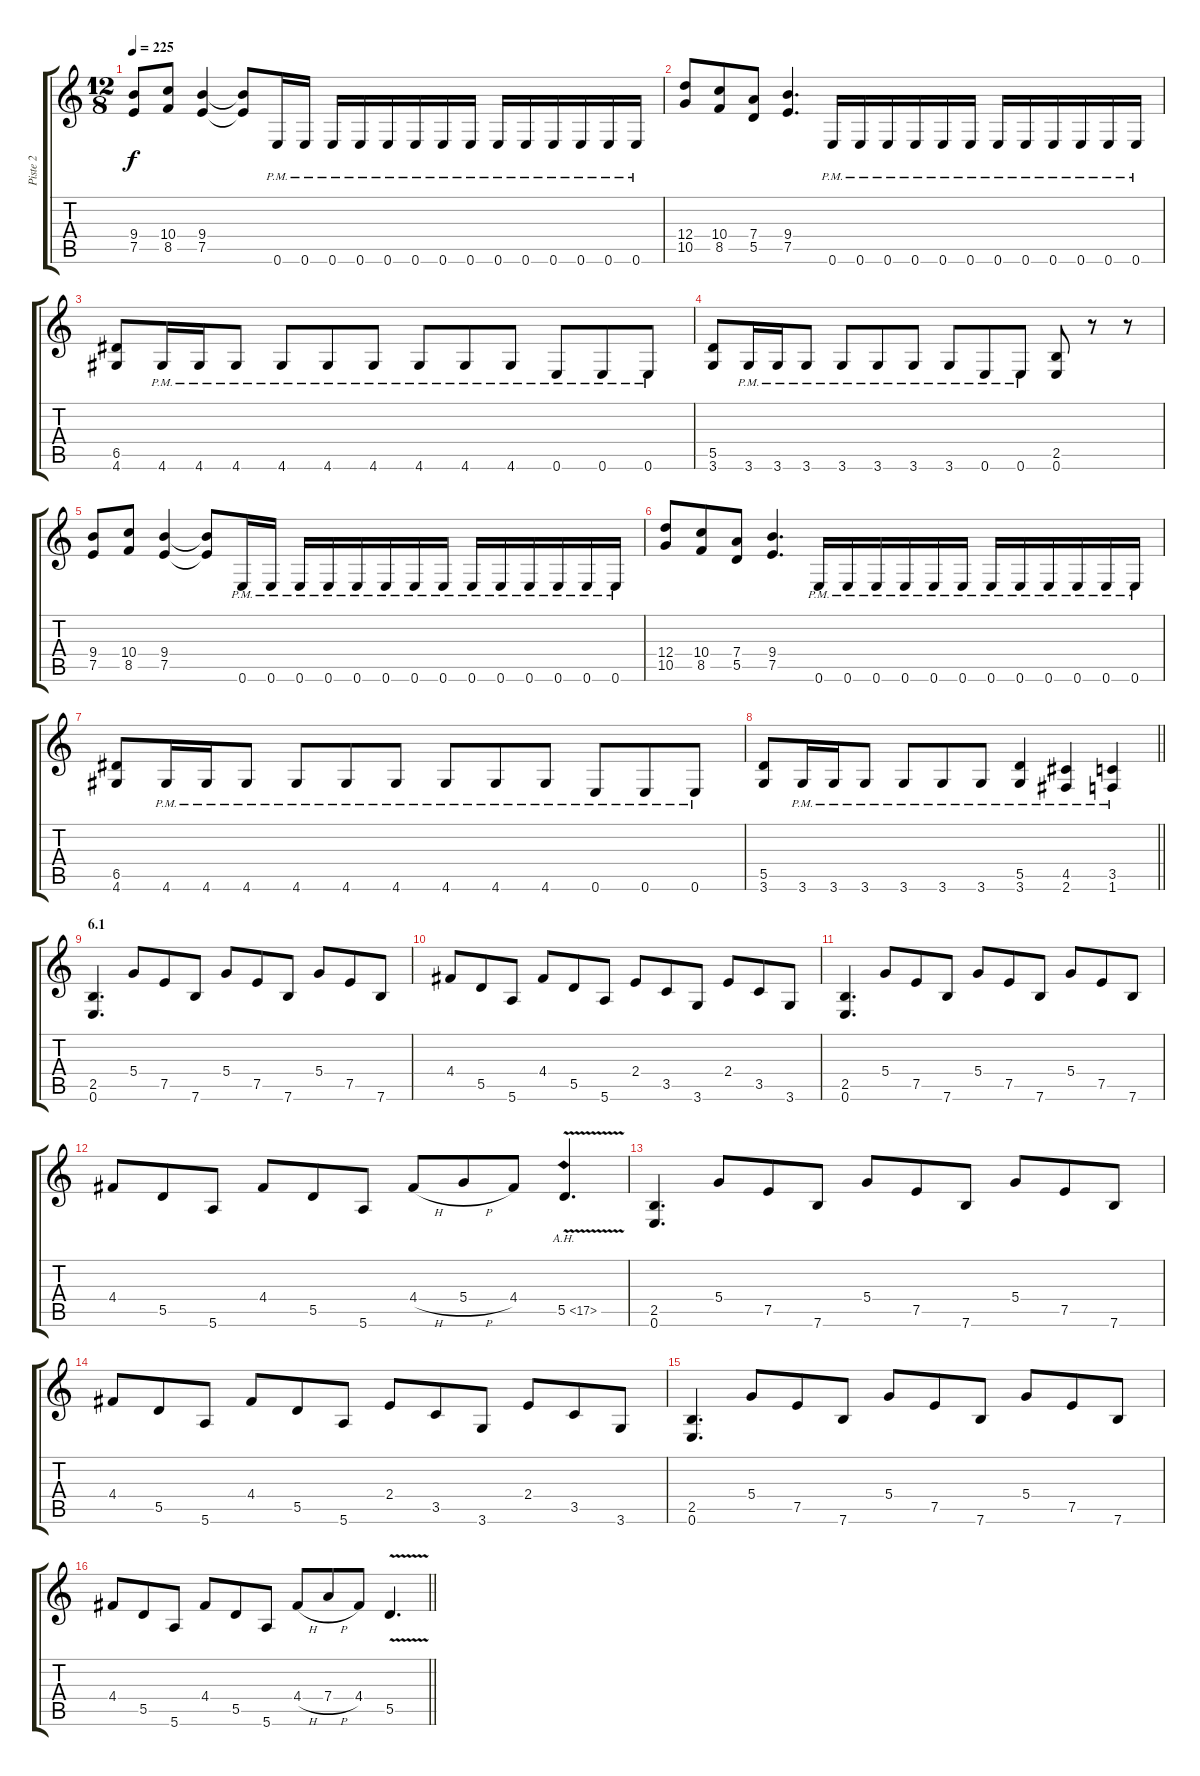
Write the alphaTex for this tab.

\track ("Piste 2" "Piste 2") {instrument distortionguitar}
\staff {score tabs}
\tuning (E4 B3 G3 D3 A2 E2) {hide}
\ts (12 8)
\tempo 225
\clef g2
\ks c
(9.4 7.5).8{dy f} (10.4 8.5).8 (9.4 7.5).4 (9.4{t} 7.5{t}).8 0.6{pm}.16 0.6{pm}.16 0.6{pm}.16 0.6{pm}.16 0.6{pm}.16 0.6{pm}.16 0.6{pm}.16 0.6{pm}.16 0.6{pm}.16 0.6{pm}.16 0.6{pm}.16 0.6{pm}.16 0.6{pm}.16 0.6{pm}.16 |
(12.4 10.5).8 (10.4 8.5).8 (7.4 5.5).8 (9.4 7.5).4{d} 0.6{pm}.16 0.6{pm}.16 0.6{pm}.16 0.6{pm}.16 0.6{pm}.16 0.6{pm}.16 0.6{pm}.16 0.6{pm}.16 0.6{pm}.16 0.6{pm}.16 0.6{pm}.16 0.6{pm}.16 |
(6.5 4.6).8 4.6{pm}.16 4.6{pm}.16 4.6{pm}.8 4.6{pm}.8 4.6{pm}.8 4.6{pm}.8 4.6{pm}.8 4.6{pm}.8 4.6{pm}.8 0.6{pm}.8 0.6{pm}.8 0.6{pm}.8 |
(5.5 3.6).8 3.6{pm}.16 3.6{pm}.16 3.6{pm}.8 3.6{pm}.8 3.6{pm}.8 3.6{pm}.8 3.6{pm}.8 0.6{pm}.8 0.6{pm}.8 (2.5 0.6).8 r.8 r.8 |
(9.4 7.5).8 (10.4 8.5).8 (9.4 7.5).4 (9.4{t} 7.5{t}).8 0.6{pm}.16 0.6{pm}.16 0.6{pm}.16 0.6{pm}.16 0.6{pm}.16 0.6{pm}.16 0.6{pm}.16 0.6{pm}.16 0.6{pm}.16 0.6{pm}.16 0.6{pm}.16 0.6{pm}.16 0.6{pm}.16 0.6{pm}.16 |
(12.4 10.5).8 (10.4 8.5).8 (7.4 5.5).8 (9.4 7.5).4{d} 0.6{pm}.16 0.6{pm}.16 0.6{pm}.16 0.6{pm}.16 0.6{pm}.16 0.6{pm}.16 0.6{pm}.16 0.6{pm}.16 0.6{pm}.16 0.6{pm}.16 0.6{pm}.16 0.6{pm}.16 |
(6.5 4.6).8 4.6{pm}.16 4.6{pm}.16 4.6{pm}.8 4.6{pm}.8 4.6{pm}.8 4.6{pm}.8 4.6{pm}.8 4.6{pm}.8 4.6{pm}.8 0.6{pm}.8 0.6{pm}.8 0.6{pm}.8 |
\barLineRight lightlight
(5.5 3.6).8 3.6{pm}.16 3.6{pm}.16 3.6{pm}.8 3.6{pm}.8 3.6{pm}.8 3.6{pm}.8 (5.5{pm} 3.6{pm}).4 (4.5{pm} 2.6{pm}).4 (3.5{pm} 1.6{pm}).4 |
\section ("" "6.1")
(2.5 0.6).4{d} 5.4.8 7.5.8 7.6.8 5.4.8 7.5.8 7.6.8 5.4.8 7.5.8 7.6.8 |
4.4.8 5.5.8 5.6.8 4.4.8 5.5.8 5.6.8 2.4.8 3.5.8 3.6.8 2.4.8 3.5.8 3.6.8 |
(2.5 0.6).4{d} 5.4.8 7.5.8 7.6.8 5.4.8 7.5.8 7.6.8 5.4.8 7.5.8 7.6.8 |
4.4.8 5.5.8 5.6.8 4.4.8 5.5.8 5.6.8 4.4{h}.8 5.4{h}.8 4.4.8 5.5{ah 12 v}.4{d} |
(2.5 0.6).4{d} 5.4.8 7.5.8 7.6.8 5.4.8 7.5.8 7.6.8 5.4.8 7.5.8 7.6.8 |
4.4.8 5.5.8 5.6.8 4.4.8 5.5.8 5.6.8 2.4.8 3.5.8 3.6.8 2.4.8 3.5.8 3.6.8 |
(2.5 0.6).4{d} 5.4.8 7.5.8 7.6.8 5.4.8 7.5.8 7.6.8 5.4.8 7.5.8 7.6.8 |
\barLineRight lightlight
4.4.8 5.5.8 5.6.8 4.4.8 5.5.8 5.6.8 4.4{h}.8 7.4{h}.8 4.4.8 5.5{v}.4{d}
